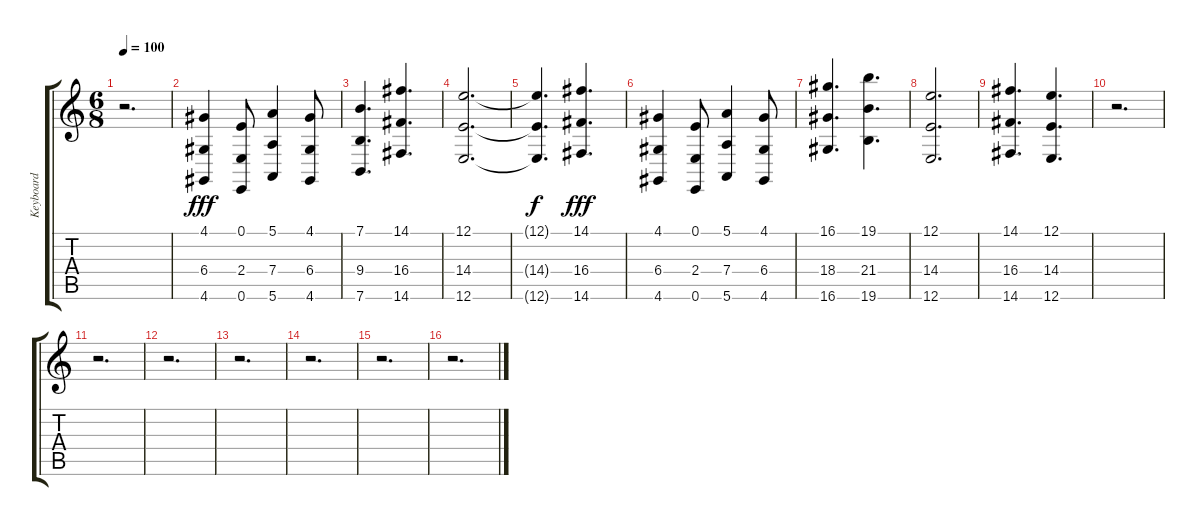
\track ("Keyboard" "Keyboard") {instrument recorder}
\staff {score tabs}
\tuning (E4 B3 G3 D3 A2 E2) {hide}
\ts (6 8)
\tempo 100
\clef g2
\ks c
r.2{d dy fff} |
(4.1 6.4 4.6).4{instrument acousticgrandpiano} (0.1 2.4 0.6).8 (5.1 7.4 5.6).4 (4.1 6.4 4.6).8 |
(7.1 9.4 7.6).4{d} (14.1 16.4 14.6).4{d} |
(12.1 14.4 12.6).2{d} |
(12.1{t} 14.4{t} 12.6{t}).4{d dy f} (14.1 16.4 14.6).4{d dy fff} |
(4.1 6.4 4.6).4 (0.1 2.4 0.6).8 (5.1 7.4 5.6).4 (4.1 6.4 4.6).8 |
(16.1 18.4 16.6).4{d} (19.1 21.4 19.6).4{d} |
(12.1 14.4 12.6).2{d} |
(14.1 16.4 14.6).4{d} (12.1 14.4 12.6).4{d} |
r.2{d} |
r.2{d} |
r.2{d} |
r.2{d} |
r.2{d} |
r.2{d} |
r.2{d}
